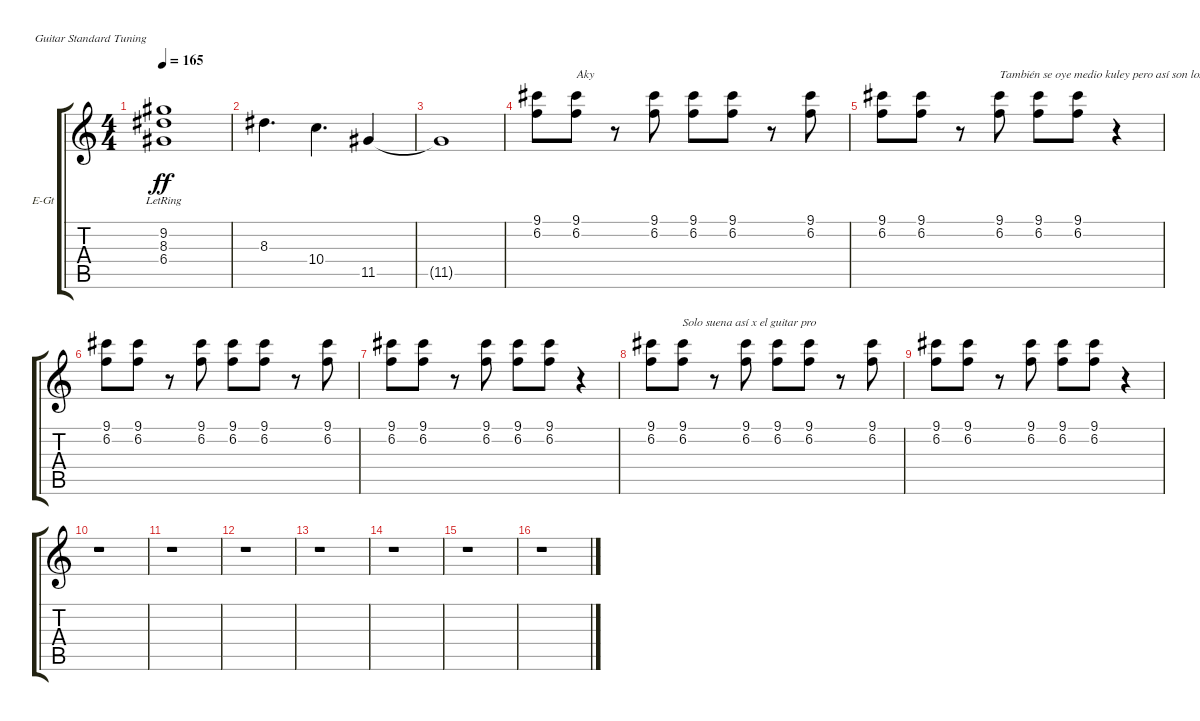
\defaultSystemsLayout 4
\bracketExtendMode groupsimilarinstruments
\firstSystemTrackNameOrientation horizontal
\otherSystemsTrackNameOrientation horizontal
\track ("Erick (Clean)" "E-Gt") {instrument electricguitarclean}
\staff {score tabs}
\tuning (E4 B3 G3 D3 A2 E2)
\ts (4 4)
\tempo 165
\clef g2
\scale
0.333333
\ks c
(6.4{lr t} 8.3{lr t} 9.2{lr t}).1{dy ff} |
\scale
0.333333 8.3.4{d} 10.4.4{d} 11.5.4 |
\scale
0.333333 11.5{t}.1 |
\scale
0.333333 (9.1 6.2).8 (9.1 6.2).8{txt "Aky"} r.8 (9.1 6.2).8 (9.1 6.2).8 (9.1 6.2).8 r.8 (9.1 6.2).8 |
\scale
0.333333 (9.1 6.2).8 (9.1 6.2).8 r.8 (9.1 6.2).8{txt "También se oye medio kuley pero así son los acordes"} (9.1 6.2).8 (9.1 6.2).8 r.4 |
\scale
0.333333 (9.1 6.2).8 (9.1 6.2).8 r.8 (9.1 6.2).8 (9.1 6.2).8 (9.1 6.2).8 r.8 (9.1 6.2).8 |
\scale
0.333333 (9.1 6.2).8 (9.1 6.2).8 r.8 (9.1 6.2).8 (9.1 6.2).8 (9.1 6.2).8 r.4 |
\scale
0.333333 (9.1 6.2).8 (9.1 6.2).8{txt "Solo suena así x el guitar pro"} r.8 (9.1 6.2).8 (9.1 6.2).8 (9.1 6.2).8 r.8 (9.1 6.2).8 |
(9.1 6.2).8 (9.1 6.2).8 r.8 (9.1 6.2).8 (9.1 6.2).8 (9.1 6.2).8 r.4 |
r.1 |
r.1 |
r.1 |
r.1 |
r.1 |
r.1 |
r.1
